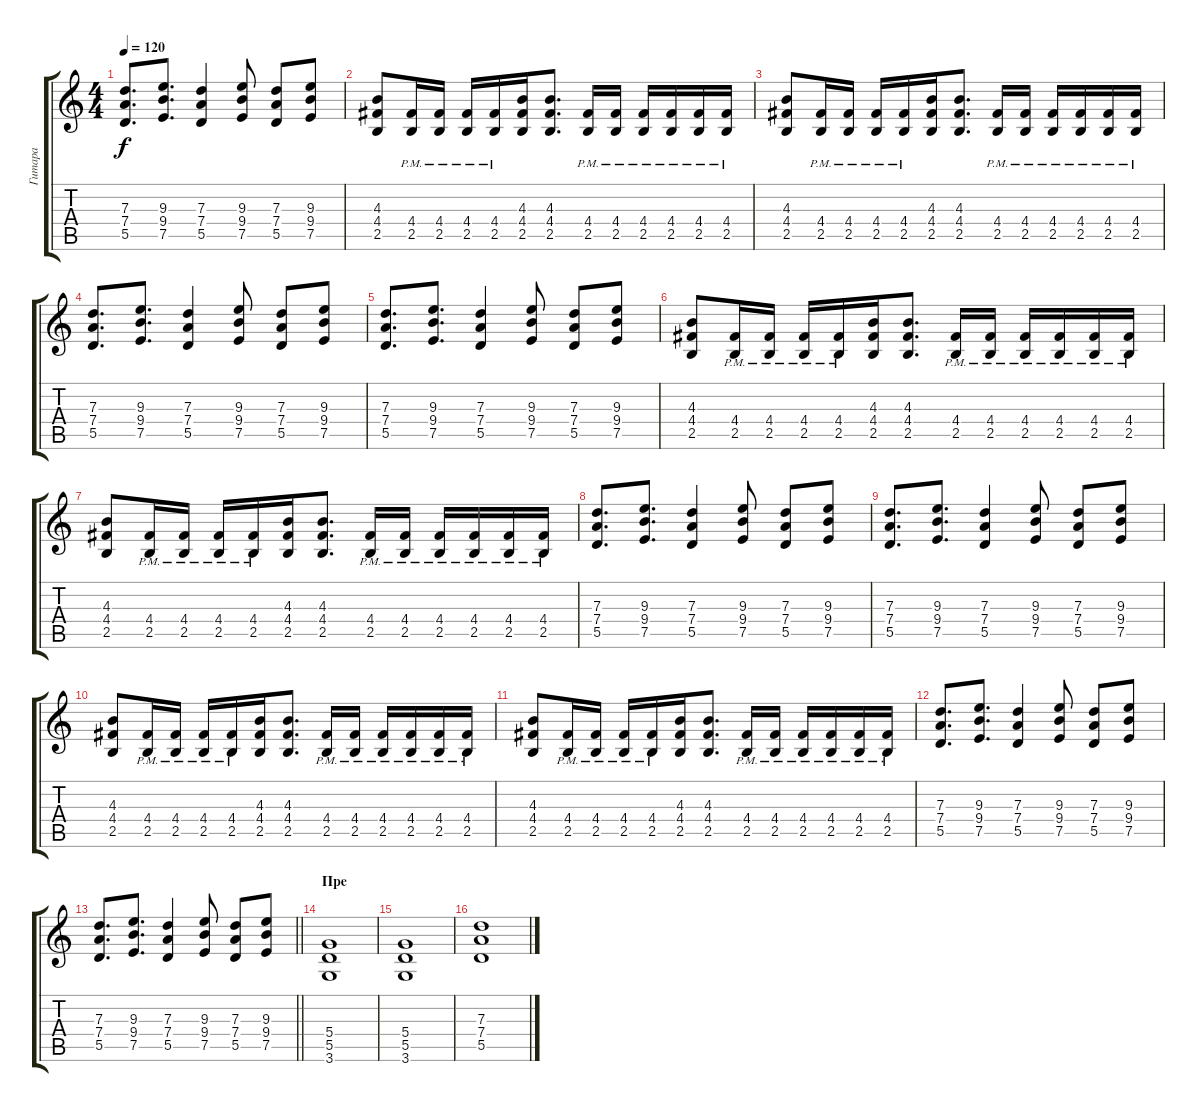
\track ("Гитара" "Гитара") {instrument distortionguitar}
\staff {score tabs}
\tuning (E4 B3 G3 D3 A2 E2) {hide}
\ts (4 4)
\tempo 120
\clef g2
\ks c
(7.3 7.4 5.5).8{d dy f} (9.3 9.4 7.5).8{d} (7.3 7.4 5.5).4 (9.3 9.4 7.5).8 (7.3 7.4 5.5).8 (9.3 9.4 7.5).8 |
(4.3 4.4 2.5).8 (4.4{pm} 2.5{pm}).16 (4.4{pm} 2.5{pm}).16 (4.4{pm} 2.5{pm}).16 (4.4{pm} 2.5{pm}).16 (4.3 4.4 2.5).16 (4.3 4.4 2.5).8{d} (4.4{pm} 2.5{pm}).16 (4.4{pm} 2.5{pm}).16 (4.4{pm} 2.5{pm}).16 (4.4{pm} 2.5{pm}).16 (4.4{pm} 2.5{pm}).16 (4.4{pm} 2.5{pm}).16 |
(4.3 4.4 2.5).8 (4.4{pm} 2.5{pm}).16 (4.4{pm} 2.5{pm}).16 (4.4{pm} 2.5{pm}).16 (4.4{pm} 2.5{pm}).16 (4.3 4.4 2.5).16 (4.3 4.4 2.5).8{d} (4.4{pm} 2.5{pm}).16 (4.4{pm} 2.5{pm}).16 (4.4{pm} 2.5{pm}).16 (4.4{pm} 2.5{pm}).16 (4.4{pm} 2.5{pm}).16 (4.4{pm} 2.5{pm}).16 |
(7.3 7.4 5.5).8{d} (9.3 9.4 7.5).8{d} (7.3 7.4 5.5).4 (9.3 9.4 7.5).8 (7.3 7.4 5.5).8 (9.3 9.4 7.5).8 |
(7.3 7.4 5.5).8{d} (9.3 9.4 7.5).8{d} (7.3 7.4 5.5).4 (9.3 9.4 7.5).8 (7.3 7.4 5.5).8 (9.3 9.4 7.5).8 |
(4.3 4.4 2.5).8 (4.4{pm} 2.5{pm}).16 (4.4{pm} 2.5{pm}).16 (4.4{pm} 2.5{pm}).16 (4.4{pm} 2.5{pm}).16 (4.3 4.4 2.5).16 (4.3 4.4 2.5).8{d} (4.4{pm} 2.5{pm}).16 (4.4{pm} 2.5{pm}).16 (4.4{pm} 2.5{pm}).16 (4.4{pm} 2.5{pm}).16 (4.4{pm} 2.5{pm}).16 (4.4{pm} 2.5{pm}).16 |
(4.3 4.4 2.5).8 (4.4{pm} 2.5{pm}).16 (4.4{pm} 2.5{pm}).16 (4.4{pm} 2.5{pm}).16 (4.4{pm} 2.5{pm}).16 (4.3 4.4 2.5).16 (4.3 4.4 2.5).8{d} (4.4{pm} 2.5{pm}).16 (4.4{pm} 2.5{pm}).16 (4.4{pm} 2.5{pm}).16 (4.4{pm} 2.5{pm}).16 (4.4{pm} 2.5{pm}).16 (4.4{pm} 2.5{pm}).16 |
(7.3 7.4 5.5).8{d} (9.3 9.4 7.5).8{d} (7.3 7.4 5.5).4 (9.3 9.4 7.5).8 (7.3 7.4 5.5).8 (9.3 9.4 7.5).8 |
(7.3 7.4 5.5).8{d} (9.3 9.4 7.5).8{d} (7.3 7.4 5.5).4 (9.3 9.4 7.5).8 (7.3 7.4 5.5).8 (9.3 9.4 7.5).8 |
(4.3 4.4 2.5).8 (4.4{pm} 2.5{pm}).16 (4.4{pm} 2.5{pm}).16 (4.4{pm} 2.5{pm}).16 (4.4{pm} 2.5{pm}).16 (4.3 4.4 2.5).16 (4.3 4.4 2.5).8{d} (4.4{pm} 2.5{pm}).16 (4.4{pm} 2.5{pm}).16 (4.4{pm} 2.5{pm}).16 (4.4{pm} 2.5{pm}).16 (4.4{pm} 2.5{pm}).16 (4.4{pm} 2.5{pm}).16 |
(4.3 4.4 2.5).8 (4.4{pm} 2.5{pm}).16 (4.4{pm} 2.5{pm}).16 (4.4{pm} 2.5{pm}).16 (4.4{pm} 2.5{pm}).16 (4.3 4.4 2.5).16 (4.3 4.4 2.5).8{d} (4.4{pm} 2.5{pm}).16 (4.4{pm} 2.5{pm}).16 (4.4{pm} 2.5{pm}).16 (4.4{pm} 2.5{pm}).16 (4.4{pm} 2.5{pm}).16 (4.4{pm} 2.5{pm}).16 |
(7.3 7.4 5.5).8{d} (9.3 9.4 7.5).8{d} (7.3 7.4 5.5).4 (9.3 9.4 7.5).8 (7.3 7.4 5.5).8 (9.3 9.4 7.5).8 |
\barLineRight lightlight
(7.3 7.4 5.5).8{d} (9.3 9.4 7.5).8{d} (7.3 7.4 5.5).4 (9.3 9.4 7.5).8 (7.3 7.4 5.5).8 (9.3 9.4 7.5).8 |
\section ("" "Пре")
(5.4 5.5 3.6).1 |
(5.4 5.5 3.6).1 |
(7.3 7.4 5.5).1
